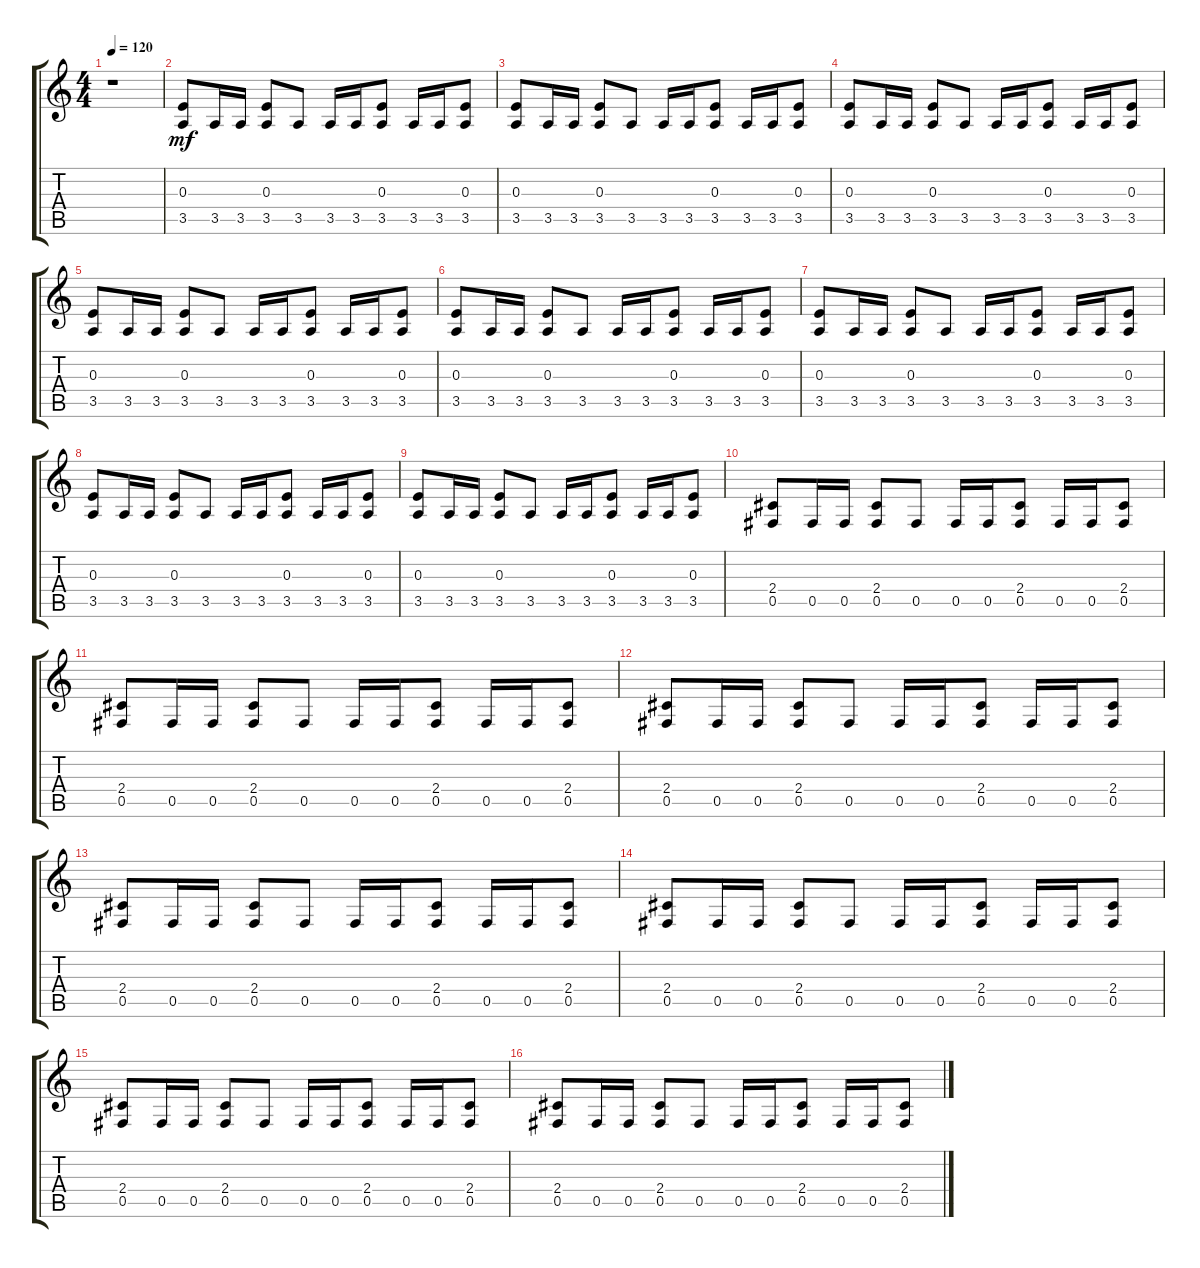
\track "" {instrument distortionguitar}
\staff {score tabs}
\tuning (Db4 Ab3 E3 B2 Gb2 Db2) {hide}
\ts (4 4)
\tempo 120
\clef g2
\ks c
r.1{dy mf} |
(0.3 3.5).8 3.5.16 3.5.16 (0.3 3.5).8 3.5.8 3.5.16 3.5.16 (0.3 3.5).8 3.5.16 3.5.16 (0.3 3.5).8 |
(0.3 3.5).8 3.5.16 3.5.16 (0.3 3.5).8 3.5.8 3.5.16 3.5.16 (0.3 3.5).8 3.5.16 3.5.16 (0.3 3.5).8 |
(0.3 3.5).8 3.5.16 3.5.16 (0.3 3.5).8 3.5.8 3.5.16 3.5.16 (0.3 3.5).8 3.5.16 3.5.16 (0.3 3.5).8 |
(0.3 3.5).8 3.5.16 3.5.16 (0.3 3.5).8 3.5.8 3.5.16 3.5.16 (0.3 3.5).8 3.5.16 3.5.16 (0.3 3.5).8 |
(0.3 3.5).8 3.5.16 3.5.16 (0.3 3.5).8 3.5.8 3.5.16 3.5.16 (0.3 3.5).8 3.5.16 3.5.16 (0.3 3.5).8 |
(0.3 3.5).8 3.5.16 3.5.16 (0.3 3.5).8 3.5.8 3.5.16 3.5.16 (0.3 3.5).8 3.5.16 3.5.16 (0.3 3.5).8 |
(0.3 3.5).8 3.5.16 3.5.16 (0.3 3.5).8 3.5.8 3.5.16 3.5.16 (0.3 3.5).8 3.5.16 3.5.16 (0.3 3.5).8 |
(0.3 3.5).8 3.5.16 3.5.16 (0.3 3.5).8 3.5.8 3.5.16 3.5.16 (0.3 3.5).8 3.5.16 3.5.16 (0.3 3.5).8 |
(2.4 0.5).8 0.5.16 0.5.16 (2.4 0.5).8 0.5.8 0.5.16 0.5.16 (2.4 0.5).8 0.5.16 0.5.16 (2.4 0.5).8 |
(2.4 0.5).8 0.5.16 0.5.16 (2.4 0.5).8 0.5.8 0.5.16 0.5.16 (2.4 0.5).8 0.5.16 0.5.16 (2.4 0.5).8 |
(2.4 0.5).8 0.5.16 0.5.16 (2.4 0.5).8 0.5.8 0.5.16 0.5.16 (2.4 0.5).8 0.5.16 0.5.16 (2.4 0.5).8 |
(2.4 0.5).8 0.5.16 0.5.16 (2.4 0.5).8 0.5.8 0.5.16 0.5.16 (2.4 0.5).8 0.5.16 0.5.16 (2.4 0.5).8 |
(2.4 0.5).8 0.5.16 0.5.16 (2.4 0.5).8 0.5.8 0.5.16 0.5.16 (2.4 0.5).8 0.5.16 0.5.16 (2.4 0.5).8 |
(2.4 0.5).8 0.5.16 0.5.16 (2.4 0.5).8 0.5.8 0.5.16 0.5.16 (2.4 0.5).8 0.5.16 0.5.16 (2.4 0.5).8 |
(2.4 0.5).8 0.5.16 0.5.16 (2.4 0.5).8 0.5.8 0.5.16 0.5.16 (2.4 0.5).8 0.5.16 0.5.16 (2.4 0.5).8
